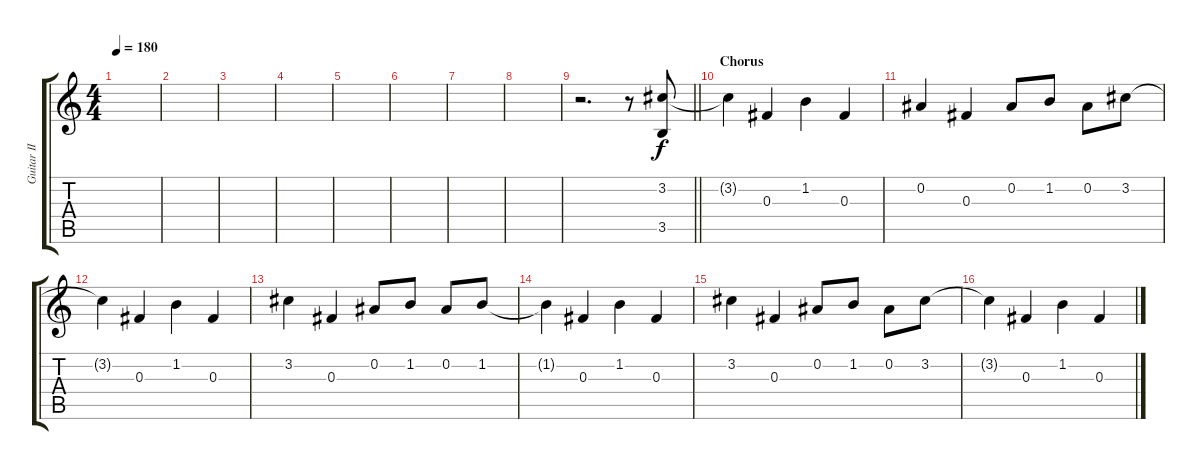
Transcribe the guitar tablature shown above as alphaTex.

\track ("Guitar II" "Guitar II") {instrument distortionguitar}
\staff {score tabs}
\tuning (Eb4 Bb3 Gb3 Db3 Ab2 Db2) {hide}
\ts (4 4)
\tempo 180
\clef g2
\ks c
|
|
|
|
|
|
|
|
\barLineRight lightlight
r.2{d} r.8 (3.2 3.5).8 |
\section ("" "Chorus")
3.2{t}.4 0.3.4 1.2.4 0.3.4 |
0.2.4 0.3.4 0.2.8 1.2.8 0.2.8 3.2.8 |
3.2{t}.4 0.3.4 1.2.4 0.3.4 |
3.2.4 0.3.4 0.2.8 1.2.8 0.2.8 1.2.8 |
1.2{t}.4 0.3.4 1.2.4 0.3.4 |
3.2.4 0.3.4 0.2.8 1.2.8 0.2.8 3.2.8 |
3.2{t}.4 0.3.4 1.2.4 0.3.4
